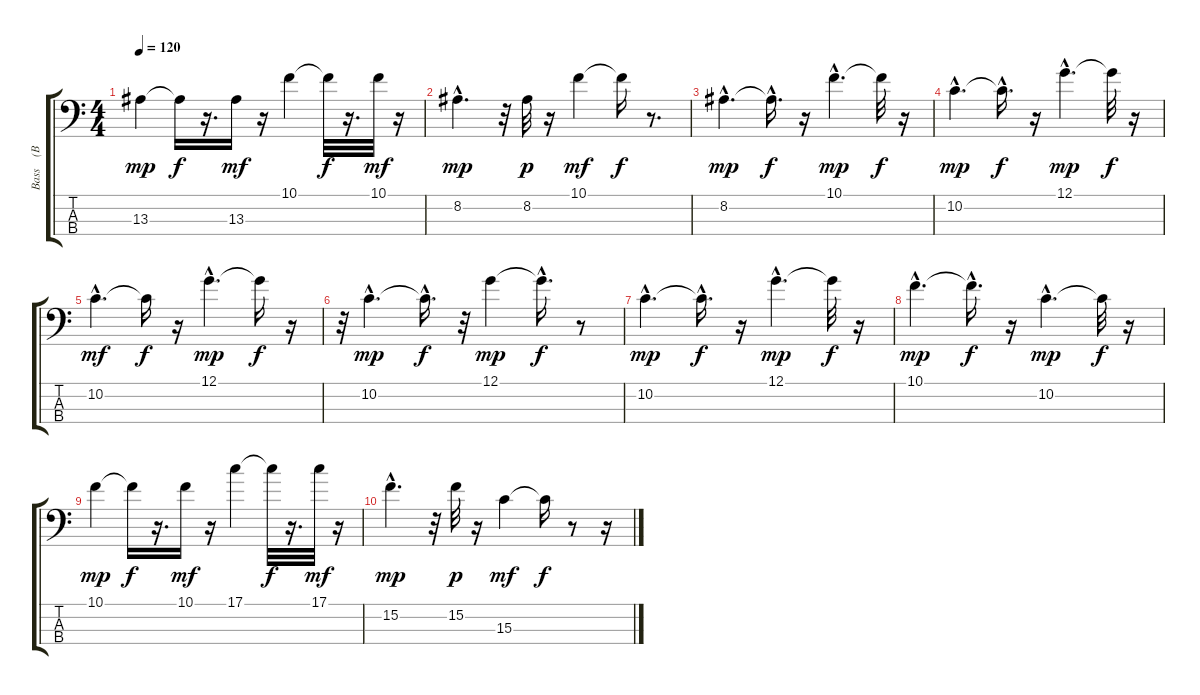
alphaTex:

\track ("Bass    (BB)" "Bass    (B") {instrument acousticbass}
\staff {score tabs}
\tuning (G2 D2 A1 E1) {hide}
\ts (4 4)
\tempo 120
\clef f4
\ks c
13.3.4{dy mp} 13.3{t}.16{dy f} r.16{d} 13.3.16{dy mf} r.16 10.1.4 10.1{t}.32{dy f} r.16{d} 10.1.32{dy mf} r.16 |
8.2{hac}.4{d dy mp} r.32 8.2.32{dy p} r.16 10.1.4{dy mf} 10.1{t}.16{dy f} r.8{d} |
8.2{hac}.4{d dy mp} 8.2{hac t}.16{d dy f} r.16 10.1{hac}.4{d dy mp} 10.1{t}.32{dy f} r.16 |
10.2{hac}.4{d dy mp} 10.2{hac t}.16{d dy f} r.16 12.1{hac}.4{d dy mp} 12.1{t}.32{dy f} r.16 |
10.2{hac}.4{d dy mf} 10.2{t}.16{dy f} r.16 12.1{hac}.4{d dy mp} 12.1{t}.16{dy f} r.16 |
r.32 10.2{hac}.4{d dy mp} 10.2{hac t}.16{d dy f} r.32 12.1.4{dy mp} 12.1{hac t}.16{d dy f} r.8 |
10.2{hac}.4{d dy mp} 10.2{hac t}.16{d dy f} r.16 12.1{hac}.4{d dy mp} 12.1{t}.32{dy f} r.16 |
10.1{hac}.4{d dy mp} 10.1{hac t}.16{d dy f} r.16 10.2{hac}.4{d dy mp} 10.2{t}.32{dy f} r.16 |
10.1.4{dy mp} 10.1{t}.16{dy f} r.16{d} 10.1.16{dy mf} r.16 17.1.4 17.1{t}.32{dy f} r.16{d} 17.1.32{dy mf} r.16 |
15.2{hac}.4{d dy mp} r.32 15.2.32{dy p} r.16 15.3.4{dy mf} 15.3{t}.16{dy f} r.8 r.16
